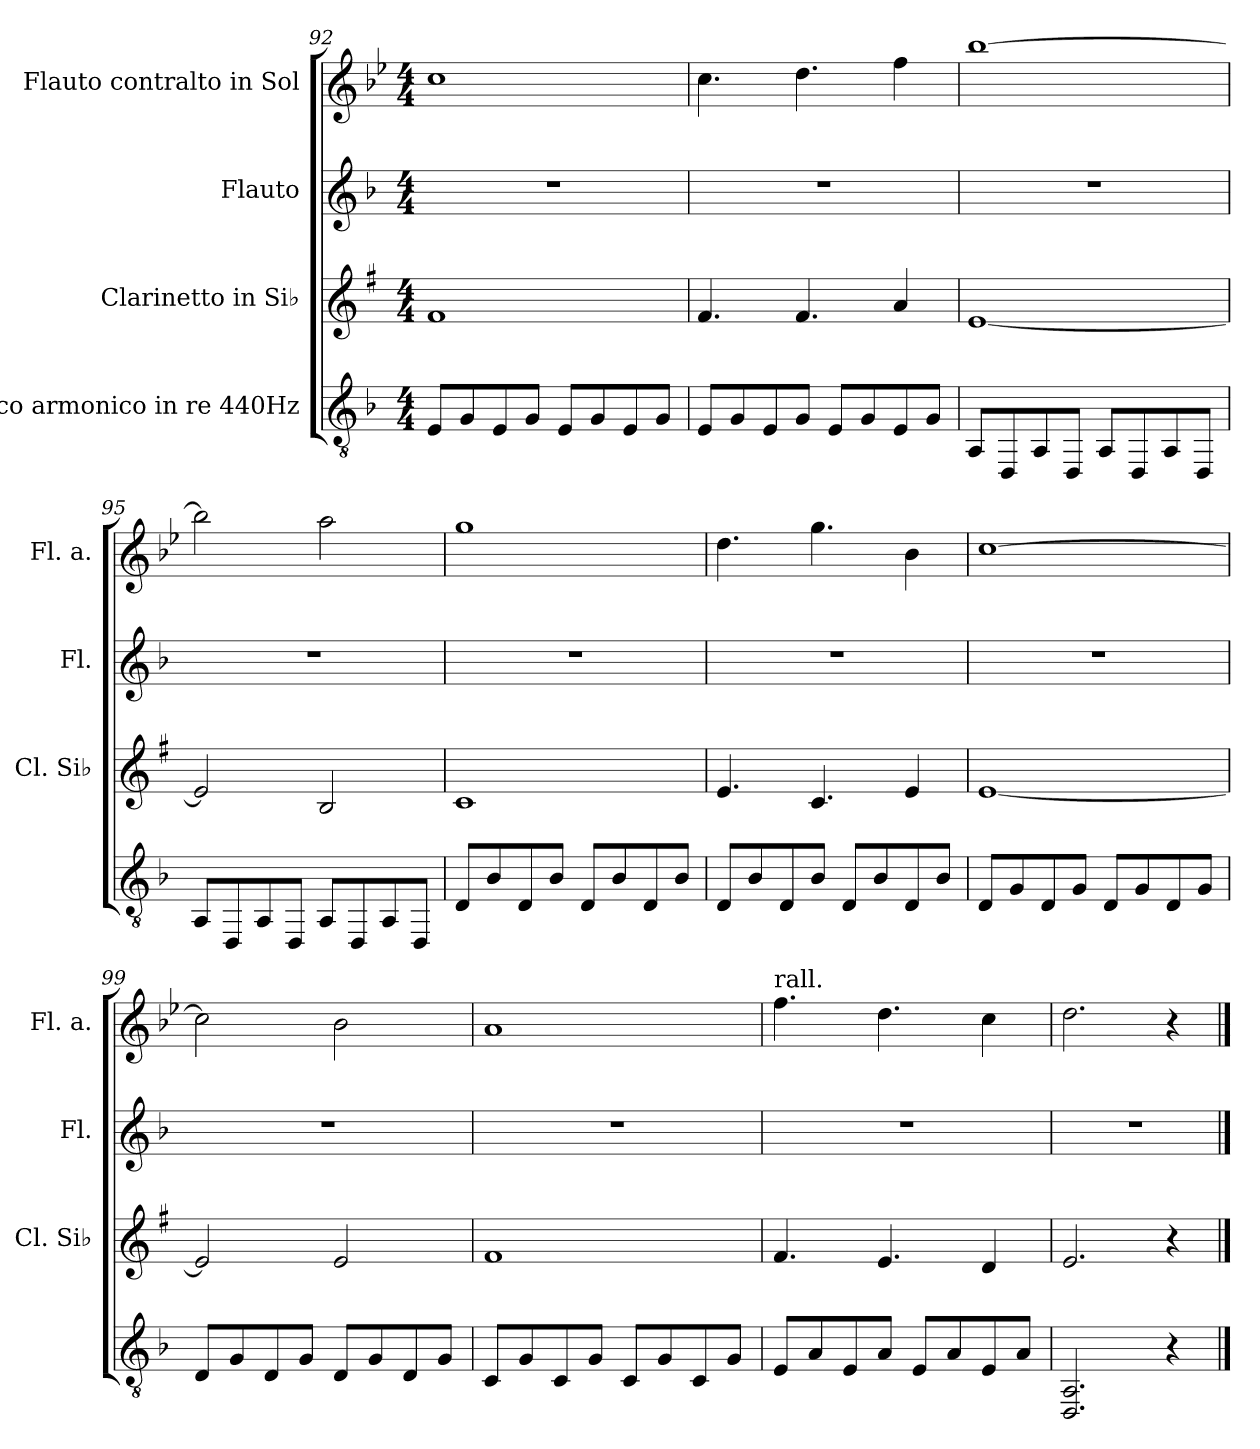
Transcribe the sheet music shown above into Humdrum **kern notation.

**kern	**kern	**kern	**kern
*part4	*part3	*part2	*part1
*staff4	*staff3	*staff2	*staff1
*I"disco armonico in re 440Hz	*I"Clarinetto in Si♭	*I"Flauto	*I"Flauto contralto in Sol
*	*I'Cl. Si♭	*I'Fl.	*I'Fl. a.
!!LO:LB:g=z
*clefGv2	*clefG2	*clefG2	*clefG2
*	*ITrd1c2	*	*ITrd3c5
*k[b-]	*k[b-]	*k[b-]	*k[b-]
*M4/4	*M4/4	*M4/4	*M4/4
=92	=92	=92	=92
8E/L	1e	1r	1g
8G/	.	.	.
8E/	.	.	.
8G/J	.	.	.
8E/L	.	.	.
8G/	.	.	.
8E/	.	.	.
8G/J	.	.	.
=93	=93	=93	=93
8E/L	4.e/	1r	4.g\
8G/	.	.	.
8E/	.	.	.
8G/J	4.e/	.	4.a\
8E/L	.	.	.
8G/	.	.	.
8E/	4g/	.	4cc\
8G/J	.	.	.
=94	=94	=94	=94
8AA/L	[1d	1r	[1ff
8DD/	.	.	.
8AA/	.	.	.
8DD/J	.	.	.
8AA/L	.	.	.
8DD/	.	.	.
8AA/	.	.	.
8DD/J	.	.	.
=95	=95	=95	=95
8AA/L	2d/]	1r	2ff\]
8DD/	.	.	.
8AA/	.	.	.
8DD/J	.	.	.
8AA/L	2A/	.	2ee\
8DD/	.	.	.
8AA/	.	.	.
8DD/J	.	.	.
=96	=96	=96	=96
8D/L	1B-	1r	1dd
8B-/	.	.	.
8D/	.	.	.
8B-/J	.	.	.
8D/L	.	.	.
8B-/	.	.	.
8D/	.	.	.
8B-/J	.	.	.
=97	=97	=97	=97
8D/L	4.d/	1r	4.a\
8B-/	.	.	.
8D/	.	.	.
8B-/J	4.B-/	.	4.dd\
8D/L	.	.	.
8B-/	.	.	.
8D/	4d/	.	4f\
8B-/J	.	.	.
!!LO:LB:g=z
=98	=98	=98	=98
8D/L	[1d	1r	[1g
8G/	.	.	.
8D/	.	.	.
8G/J	.	.	.
8D/L	.	.	.
8G/	.	.	.
8D/	.	.	.
8G/J	.	.	.
=99	=99	=99	=99
8D/L	2d/]	1r	2g\]
8G/	.	.	.
8D/	.	.	.
8G/J	.	.	.
8D/L	2d/	.	2f\
8G/	.	.	.
8D/	.	.	.
8G/J	.	.	.
=100	=100	=100	=100
8C/L	1e	1r	1e
8G/	.	.	.
8C/	.	.	.
8G/J	.	.	.
8C/L	.	.	.
8G/	.	.	.
8C/	.	.	.
8G/J	.	.	.
=101	=101	=101	=101
!	!	!	!LO:TX:a:t=rall.
8E/L	4.e/	1r	4.cc\
8A/	.	.	.
8E/	.	.	.
8A/J	4.d/	.	4.a\
8E/L	.	.	.
8A/	.	.	.
8E/	4c/	.	4g\
8A/J	.	.	.
=102	=102	=102	=102
2.DD/ 2.AA/	2.d/	1r	2.a\
4r	4r	.	4r
==	==	==	==
*-	*-	*-	*-
